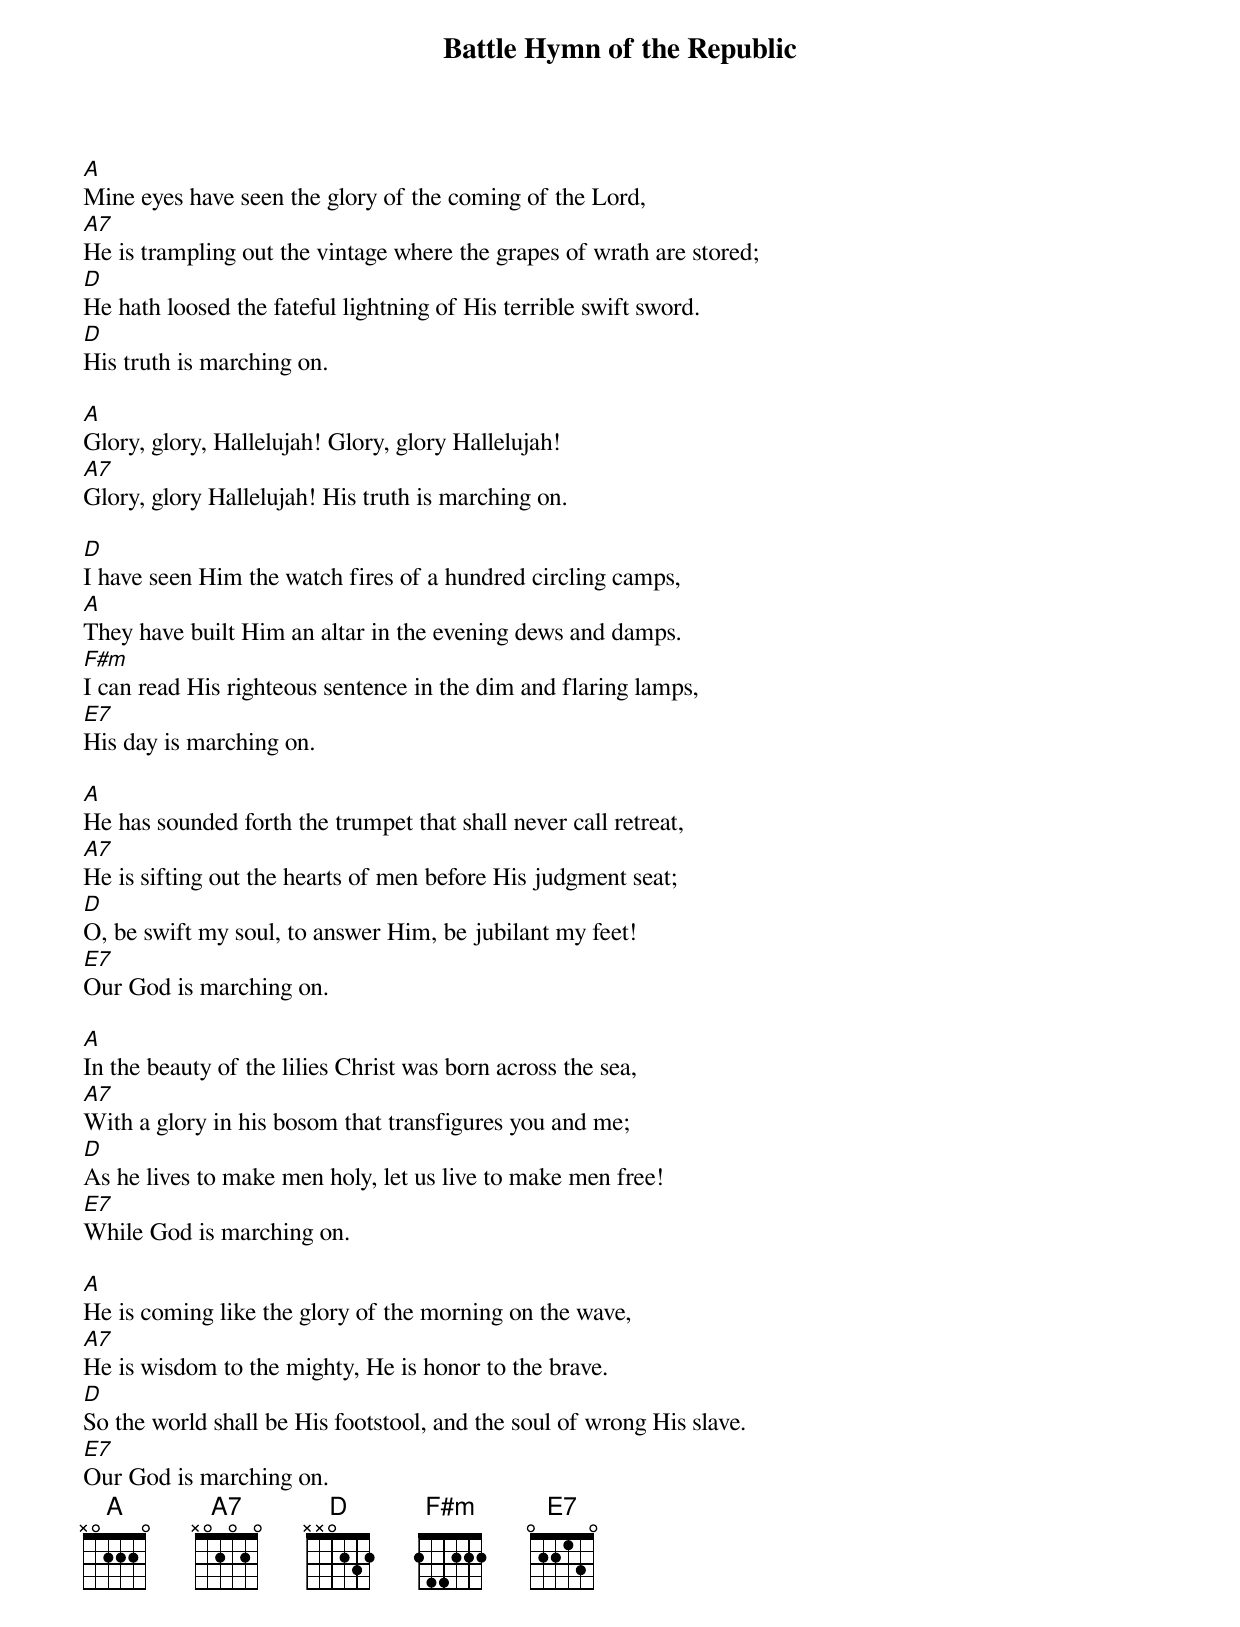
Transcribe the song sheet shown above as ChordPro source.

{title: Battle Hymn of the Republic}
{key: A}

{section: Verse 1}
[A]Mine eyes have seen the glory of the coming of the Lord,
[A7]He is trampling out the vintage where the grapes of wrath are stored;
[D]He hath loosed the fateful lightning of His terrible swift sword.
[D]His truth is marching on.

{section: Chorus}
[A]Glory, glory, Hallelujah! Glory, glory Hallelujah!
[A7]Glory, glory Hallelujah! His truth is marching on.

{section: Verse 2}
[D]I have seen Him the watch fires of a hundred circling camps,
[A]They have built Him an altar in the evening dews and damps.
[F#m]I can read His righteous sentence in the dim and flaring lamps,
[E7]His day is marching on.

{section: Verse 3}
[A]He has sounded forth the trumpet that shall never call retreat,
[A7]He is sifting out the hearts of men before His judgment seat;
[D]O, be swift my soul, to answer Him, be jubilant my feet!
[E7]Our God is marching on.

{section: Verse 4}
[A]In the beauty of the lilies Christ was born across the sea,
[A7]With a glory in his bosom that transfigures you and me;
[D]As he lives to make men holy, let us live to make men free!
[E7]While God is marching on.

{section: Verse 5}
[A]He is coming like the glory of the morning on the wave,
[A7]He is wisdom to the mighty, He is honor to the brave.
[D]So the world shall be His footstool, and the soul of wrong His slave.
[E7]Our God is marching on.
